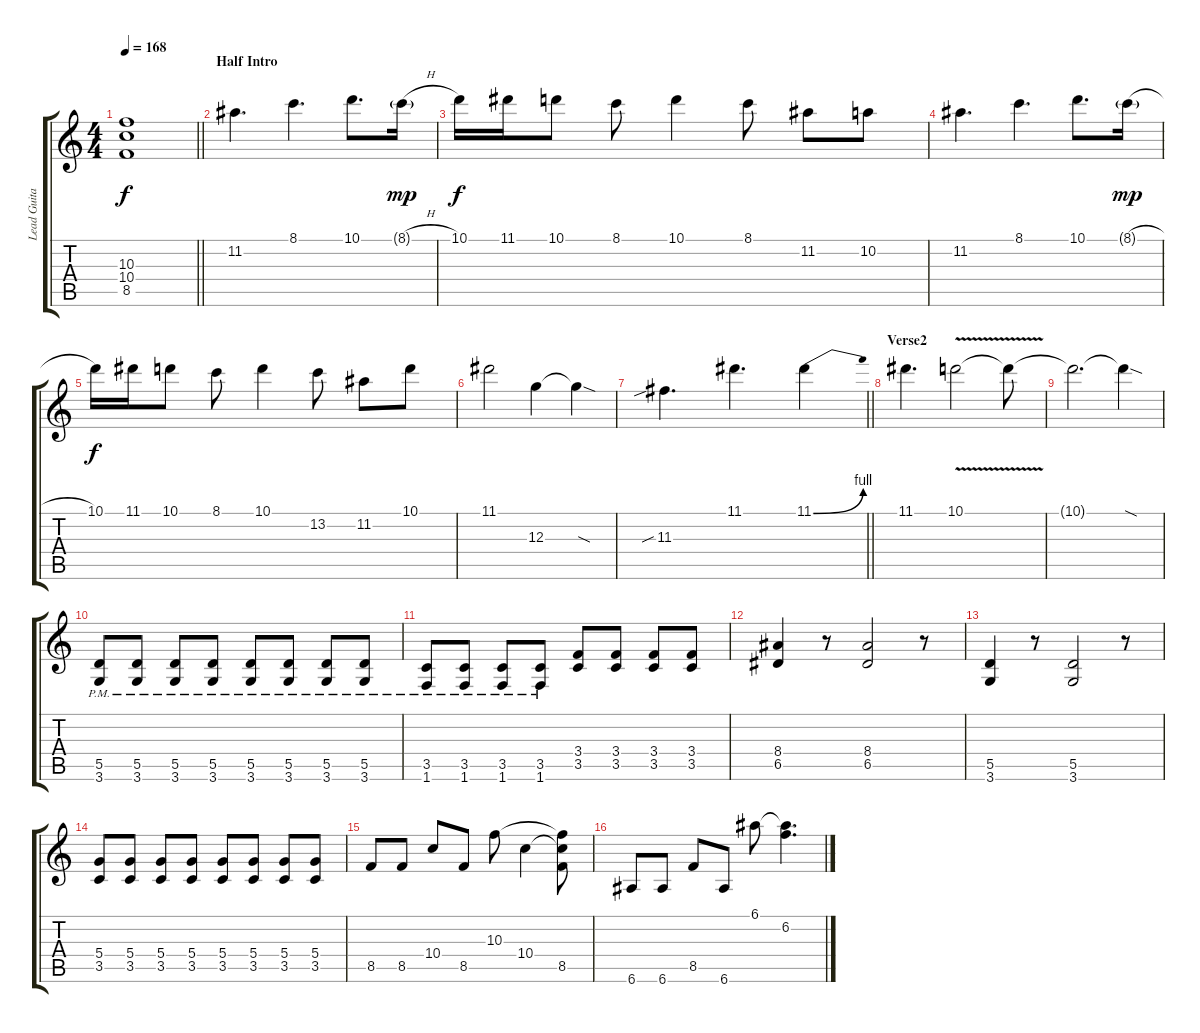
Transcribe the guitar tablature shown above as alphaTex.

\track ("Lead Guitar" "Lead Guita") {instrument overdrivenguitar}
\staff {score tabs}
\tuning (E4 B3 G3 D3 A2 E2) {hide}
\ts (4 4)
\tempo 168
\clef g2
\barLineRight lightlight
\ks c
(10.3 10.4 8.5).1{dy f} |
\section ("" "Half Intro")
11.2.4{d} 8.1.4{d} 10.1.8{d} 8.1{h g}.16{dy mp} |
10.1.16{dy f} 11.1.16 10.1.8 8.1.8 10.1.4 8.1.8 11.2.8 10.2.8 |
11.2.4{d} 8.1.4{d} 10.1.8{d} 8.1{h g}.16{dy mp} |
10.1.16{dy f} 11.1.16 10.1.8 8.1.8 10.1.4 13.2.8 11.2.8 10.1.8 |
11.1.2 12.3.4 12.3{sod t}.4 |
\barLineRight lightlight
11.3{sib}.4{d} 11.1.4{d} 11.1{be (bend 0 0 60 4)}.4 |
\section ("" "Verse2")
11.1.4{d} 10.1{v}.2 10.1{t}.8 |
10.1{t}.2{d} 10.1{sod t}.4 |
(5.5{pm} 3.6{pm}).8 (5.5{pm} 3.6{pm}).8 (5.5{pm} 3.6{pm}).8 (5.5{pm} 3.6{pm}).8 (5.5{pm} 3.6{pm}).8 (5.5{pm} 3.6{pm}).8 (5.5{pm} 3.6{pm}).8 (5.5{pm} 3.6{pm}).8 |
(3.5{pm} 1.6{pm}).8 (3.5{pm} 1.6{pm}).8 (3.5{pm} 1.6{pm}).8 (3.5{pm} 1.6{pm}).8 (3.4 3.5).8 (3.4 3.5).8 (3.4 3.5).8 (3.4 3.5).8 |
(8.4 6.5).4 r.8 (8.4 6.5).2 r.8 |
(5.5 3.6).4 r.8 (5.5 3.6).2 r.8 |
(5.4 3.5).8 (5.4 3.5).8 (5.4 3.5).8 (5.4 3.5).8 (5.4 3.5).8 (5.4 3.5).8 (5.4 3.5).8 (5.4 3.5).8 |
8.5.8 8.5.8 10.4.8 8.5.8 10.3.8 10.4.4 (10.3{t} 10.4{t} 8.5).8 |
6.6.8 6.6.8 8.5.8 6.6.8 6.1.8 (6.1{t} 6.2).4{d}
